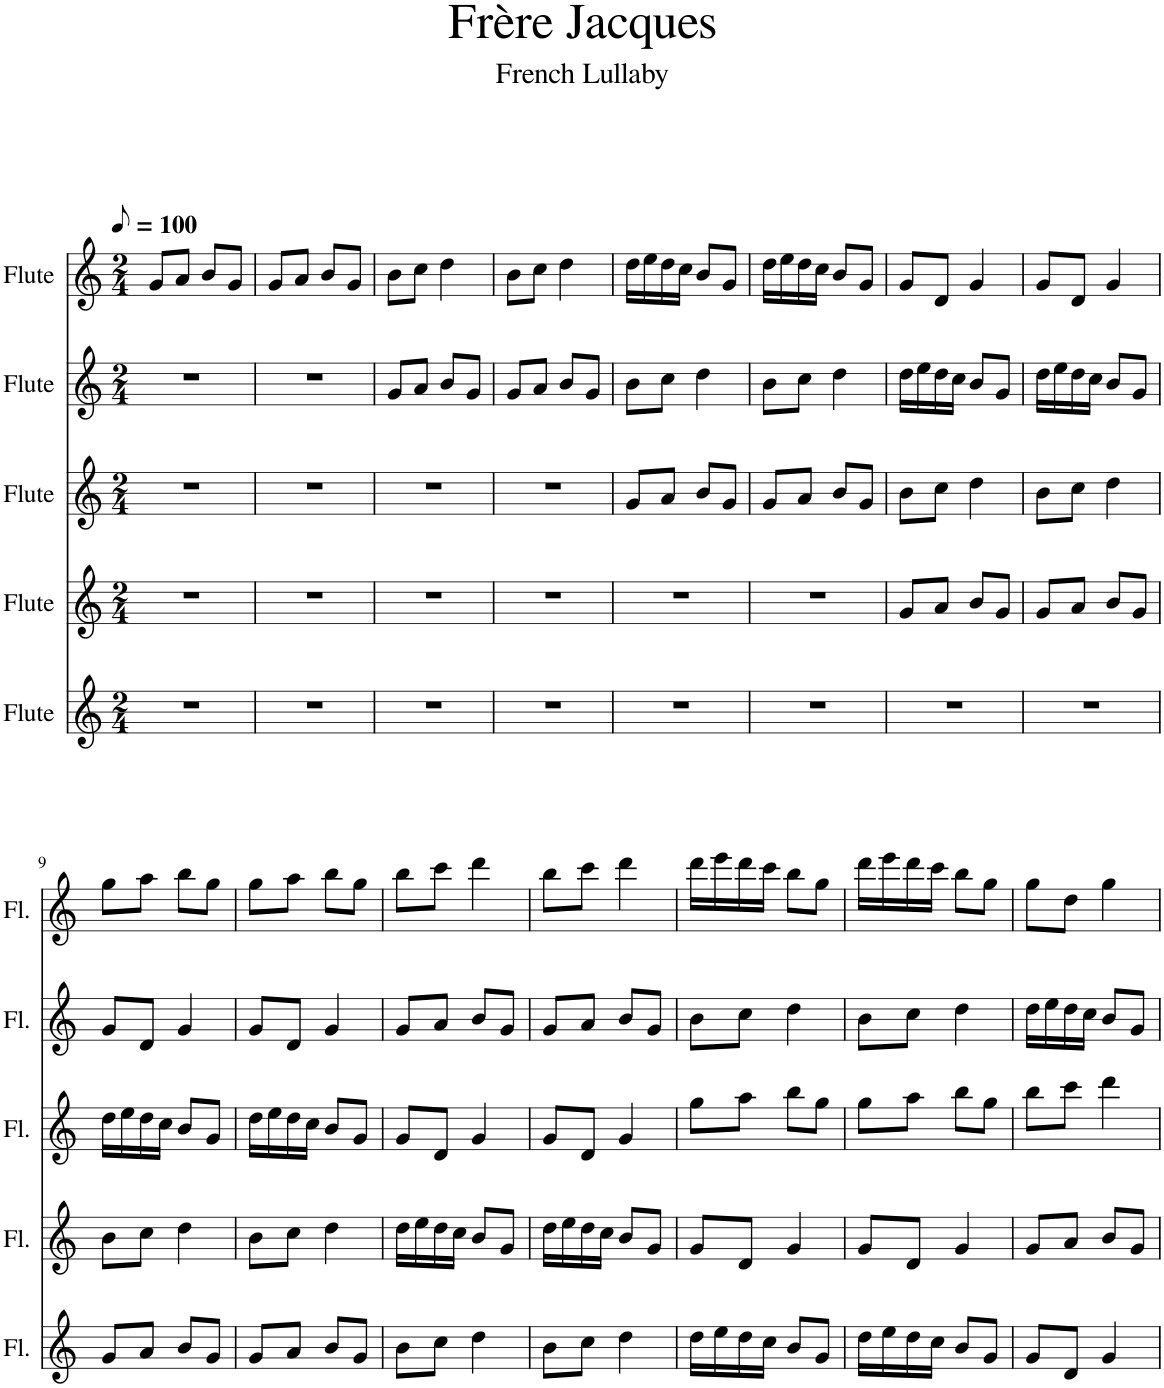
**kern	**kern	**kern	**kern	**kern
*part5	*part4	*part3	*part2	*part1
*staff5	*staff4	*staff3	*staff2	*staff1
*I"Flute	*I"Flute	*I"Flute	*I"Flute	*I"Flute
*I'Fl.	*I'Fl.	*I'Fl.	*I'Fl.	*I'Fl.
*clefG2	*clefG2	*clefG2	*clefG2	*clefG2
*k[]	*k[]	*k[]	*k[]	*k[]
*M2/4	*M2/4	*M2/4	*M2/4	*M2/4
*MM50	*MM50	*MM50	*MM50	*MM50
=1	=1	=1	=1	=1
2r	2r	2r	2r	8g/L
.	.	.	.	8a/J
.	.	.	.	8b/L
.	.	.	.	8g/J
=2	=2	=2	=2	=2
2r	2r	2r	2r	8g/L
.	.	.	.	8a/J
.	.	.	.	8b/L
.	.	.	.	8g/J
=3	=3	=3	=3	=3
2r	2r	2r	8g/L	8b\L
.	.	.	8a/J	8cc\J
.	.	.	8b/L	4dd\
.	.	.	8g/J	.
=4	=4	=4	=4	=4
2r	2r	2r	8g/L	8b\L
.	.	.	8a/J	8cc\J
.	.	.	8b/L	4dd\
.	.	.	8g/J	.
=5	=5	=5	=5	=5
2r	2r	8g/L	8b\L	16dd\LL
.	.	.	.	16ee\
.	.	8a/J	8cc\J	16dd\
.	.	.	.	16cc\JJ
.	.	8b/L	4dd\	8b/L
.	.	8g/J	.	8g/J
=6	=6	=6	=6	=6
2r	2r	8g/L	8b\L	16dd\LL
.	.	.	.	16ee\
.	.	8a/J	8cc\J	16dd\
.	.	.	.	16cc\JJ
.	.	8b/L	4dd\	8b/L
.	.	8g/J	.	8g/J
=7	=7	=7	=7	=7
2r	8g/L	8b\L	16dd\LL	8g/L
.	.	.	16ee\	.
.	8a/J	8cc\J	16dd\	8d/J
.	.	.	16cc\JJ	.
.	8b/L	4dd\	8b/L	4g/
.	8g/J	.	8g/J	.
=8	=8	=8	=8	=8
2r	8g/L	8b\L	16dd\LL	8g/L
.	.	.	16ee\	.
.	8a/J	8cc\J	16dd\	8d/J
.	.	.	16cc\JJ	.
.	8b/L	4dd\	8b/L	4g/
.	8g/J	.	8g/J	.
!!LO:LB:g=z
=9	=9	=9	=9	=9
8g/L	8b\L	16dd\LL	8g/L	8gg\L
.	.	16ee\	.	.
8a/J	8cc\J	16dd\	8d/J	8aa\J
.	.	16cc\JJ	.	.
8b/L	4dd\	8b/L	4g/	8bb\L
8g/J	.	8g/J	.	8gg\J
=10	=10	=10	=10	=10
8g/L	8b\L	16dd\LL	8g/L	8gg\L
.	.	16ee\	.	.
8a/J	8cc\J	16dd\	8d/J	8aa\J
.	.	16cc\JJ	.	.
8b/L	4dd\	8b/L	4g/	8bb\L
8g/J	.	8g/J	.	8gg\J
=11	=11	=11	=11	=11
8b\L	16dd\LL	8g/L	8g/L	8bb\L
.	16ee\	.	.	.
8cc\J	16dd\	8d/J	8a/J	8ccc\J
.	16cc\JJ	.	.	.
4dd\	8b/L	4g/	8b/L	4ddd\
.	8g/J	.	8g/J	.
=12	=12	=12	=12	=12
8b\L	16dd\LL	8g/L	8g/L	8bb\L
.	16ee\	.	.	.
8cc\J	16dd\	8d/J	8a/J	8ccc\J
.	16cc\JJ	.	.	.
4dd\	8b/L	4g/	8b/L	4ddd\
.	8g/J	.	8g/J	.
=13	=13	=13	=13	=13
16dd\LL	8g/L	8gg\L	8b\L	16ddd\LL
16ee\	.	.	.	16eee\
16dd\	8d/J	8aa\J	8cc\J	16ddd\
16cc\JJ	.	.	.	16ccc\JJ
8b/L	4g/	8bb\L	4dd\	8bb\L
8g/J	.	8gg\J	.	8gg\J
=14	=14	=14	=14	=14
16dd\LL	8g/L	8gg\L	8b\L	16ddd\LL
16ee\	.	.	.	16eee\
16dd\	8d/J	8aa\J	8cc\J	16ddd\
16cc\JJ	.	.	.	16ccc\JJ
8b/L	4g/	8bb\L	4dd\	8bb\L
8g/J	.	8gg\J	.	8gg\J
=15	=15	=15	=15	=15
8g/L	8g/L	8bb\L	16dd\LL	8gg\L
.	.	.	16ee\	.
8d/J	8a/J	8ccc\J	16dd\	8dd\J
.	.	.	16cc\JJ	.
4g/	8b/L	4ddd\	8b/L	4gg\
.	8g/J	.	8g/J	.
=	=	=	=	=
*-	*-	*-	*-	*-
